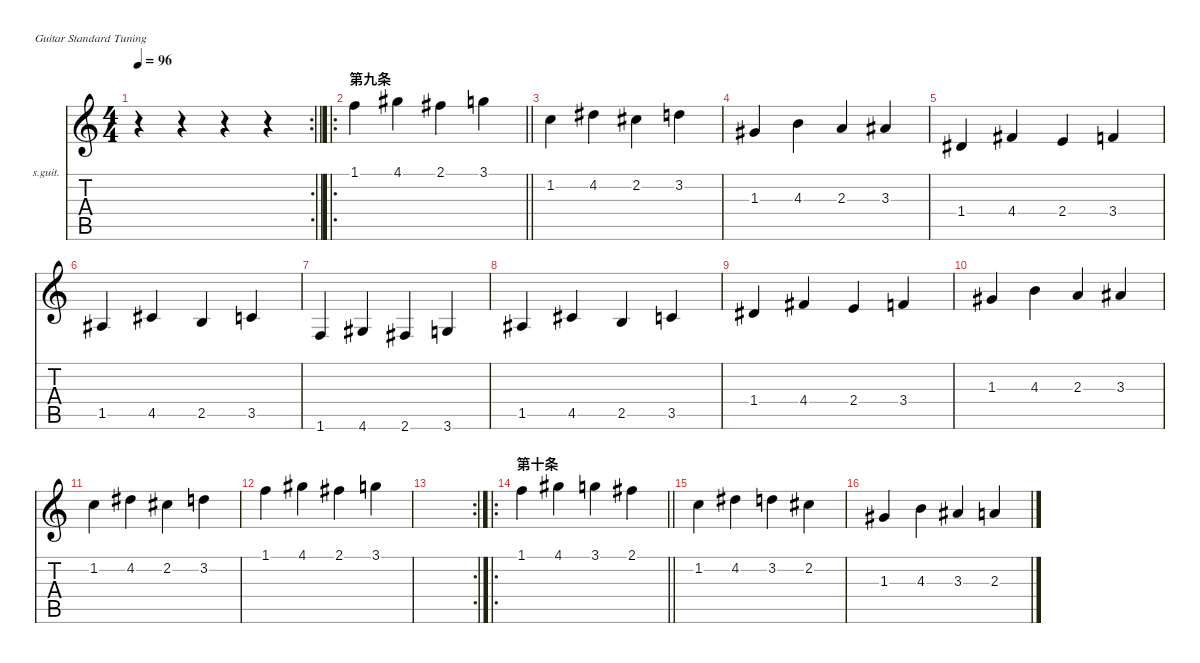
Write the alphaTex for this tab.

\defaultSystemsLayout 4
\hideDynamics
\bracketExtendMode nobrackets
\firstSystemTrackNameOrientation horizontal
\otherSystemsTrackNameOrientation horizontal
\track ("开指练习" "s.guit.") {instrument acousticguitarsteel}
\staff {score tabs}
\tuning (E4 B3 G3 D3 A2 E2)
\rc 2
\ts (4 4)
\tempo 96
\clef g2
\barLineRight lightlight
\ks c
r.4{dy f} r.4 r.4 r.4 |
\ro
\section ("" "第九条")
\barLineRight lightlight
1.1.4 4.1{acc #}.4 2.1{acc #}.4 3.1.4 |
1.2.4 4.2{acc #}.4 2.2{acc #}.4 3.2.4 |
1.3{acc #}.4 4.3.4 2.3.4 3.3{acc #}.4 |
1.4{acc #}.4 4.4{acc #}.4 2.4.4 3.4.4 |
1.5{acc #}.4 4.5{acc #}.4 2.5.4 3.5.4 |
1.6.4 4.6{acc #}.4 2.6{acc #}.4 3.6.4 |
1.5{acc #}.4 4.5{acc #}.4 2.5.4 3.5.4 |
1.4{acc #}.4 4.4{acc #}.4 2.4.4 3.4.4 |
1.3{acc #}.4 4.3.4 2.3.4 3.3{acc #}.4 |
1.2.4 4.2{acc #}.4 2.2{acc #}.4 3.2.4 |
1.1.4 4.1{acc #}.4 2.1{acc #}.4 3.1.4 |
\rc 2
|
\ro
\section ("" "第十条")
\barLineRight lightlight
1.1.4 4.1{acc #}.4 3.1.4 2.1{acc #}.4 |
1.2.4 4.2{acc #}.4 3.2.4 2.2{acc #}.4 |
1.3{acc #}.4 4.3.4 3.3{acc #}.4 2.3.4
